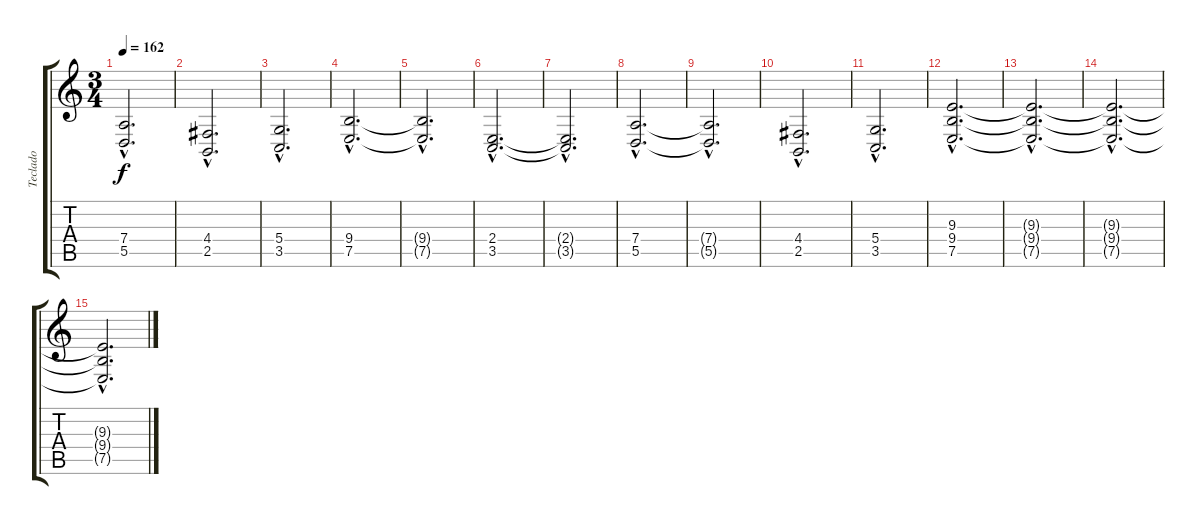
\track ("Teclado" "Teclado") {instrument stringensemble1}
\staff {score tabs}
\tuning (E4 B3 G3 D3 A2 E2) {hide}
\ts (3 4)
\tempo 162
\clef g2
\ks c
(7.4{hac t} 5.5{hac t}).2{d dy f} |
(4.4{hac} 2.5{hac}).2{d} |
(5.4{hac} 3.5{hac}).2{d} |
(9.4{hac} 7.5{hac}).2{d} |
(9.4{hac t} 7.5{hac t}).2{d} |
(2.4{hac} 3.5{hac}).2{d} |
(2.4{hac t} 3.5{hac t}).2{d} |
(7.4{hac} 5.5{hac}).2{d} |
(7.4{hac t} 5.5{hac t}).2{d} |
(4.4{hac} 2.5{hac}).2{d} |
(5.4{hac} 3.5{hac}).2{d} |
(9.3{hac} 9.4{hac} 7.5{hac}).2{d volume 0} |
(9.3{hac t} 9.4{hac t} 7.5{hac t}).2{d} |
(9.3{hac t} 9.4{hac t} 7.5{hac t}).2{d} |
(9.3{hac t} 9.4{hac t} 7.5{hac t}).2{d}
